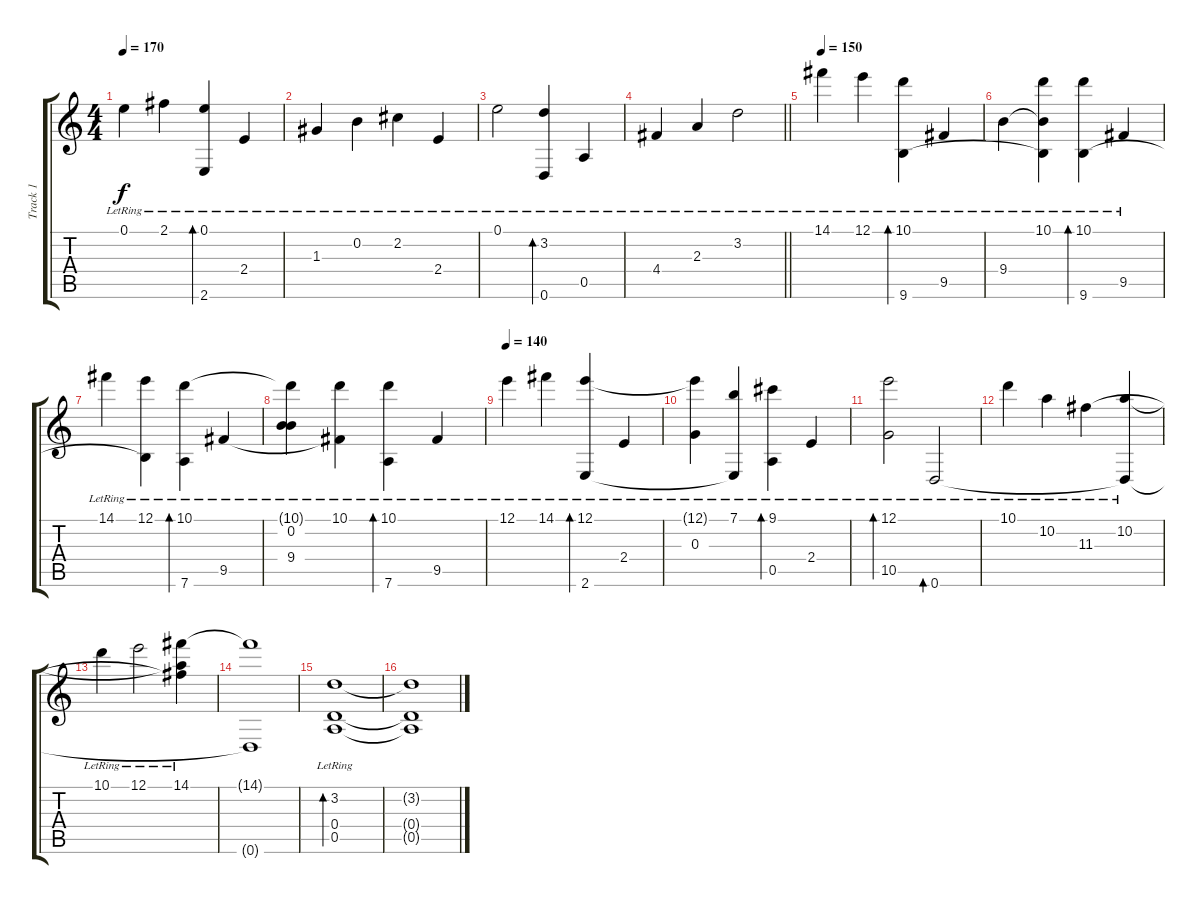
\track ("Track 1" "Track 1") {instrument acousticguitarsteel}
\staff {score tabs}
\tuning (E4 B3 G3 D3 A2 D2) {hide}
\ts (4 4)
\tempo 170
\clef g2
\ks c
0.1{lr}.4{dy f} 2.1{lr}.4 (0.1{lr} 2.6{lr}).4{bd 60} 2.4{lr}.4 |
1.3{lr}.4 0.2{lr}.4 2.2{lr}.4 2.4{lr}.4 |
0.1{lr}.2 (3.2{lr} 0.6{lr}).4{bd 480} 0.5{lr}.4 |
\barLineRight lightlight
4.4{lr}.4 2.3{lr}.4 3.2{lr}.2 |
\section ("" "")
\tempo 150
14.1{lr}.4 12.1{lr}.4 (10.1{lr} 9.6{lr}).4{bd 60} 9.5{lr}.4 |
9.4{lr}.4 (10.1{lr} 9.4{t} 9.6{t}).4 (10.1{lr} 9.6{lr}).4{bd 60} 9.5{lr}.4 |
14.1{lr}.4 (12.1{lr} 9.6{t}).4 (10.1{lr} 7.6{lr}).4{bd 60} 9.5{lr}.4 |
(10.1{t} 0.2 9.4{lr}).4 (10.1{lr} 9.5{t}).4 (10.1{lr} 7.6{lr}).4{bd 60} 9.5{lr}.4 |
\tempo 140
12.1{lr}.4 14.1{lr}.4 (12.1{lr} 2.6{lr}).4{bd 60} 2.4{lr}.4 |
(12.1{t} 0.3{lr}).4 (7.1{lr} 2.6{t}).4 (9.1{lr} 0.5{lr}).4{bd 60} 2.4{lr}.4 |
(12.1{lr} 10.5{lr}).2{bd 60} 0.6{lr}.2{bd 60} |
10.1{lr}.4 10.2{lr}.4 11.3{lr}.4 (10.2{lr} 0.6{t}).4 |
10.1{lr}.4 12.1{lr}.2 (14.1{lr} 10.2{t} 11.3{t}).4 |
(14.1{t} 0.6{t}).1 |
(3.2{lr} 0.4{lr} 0.5{lr}).1{bd 240} |
(3.2{t} 0.4{t} 0.5{t}).1
